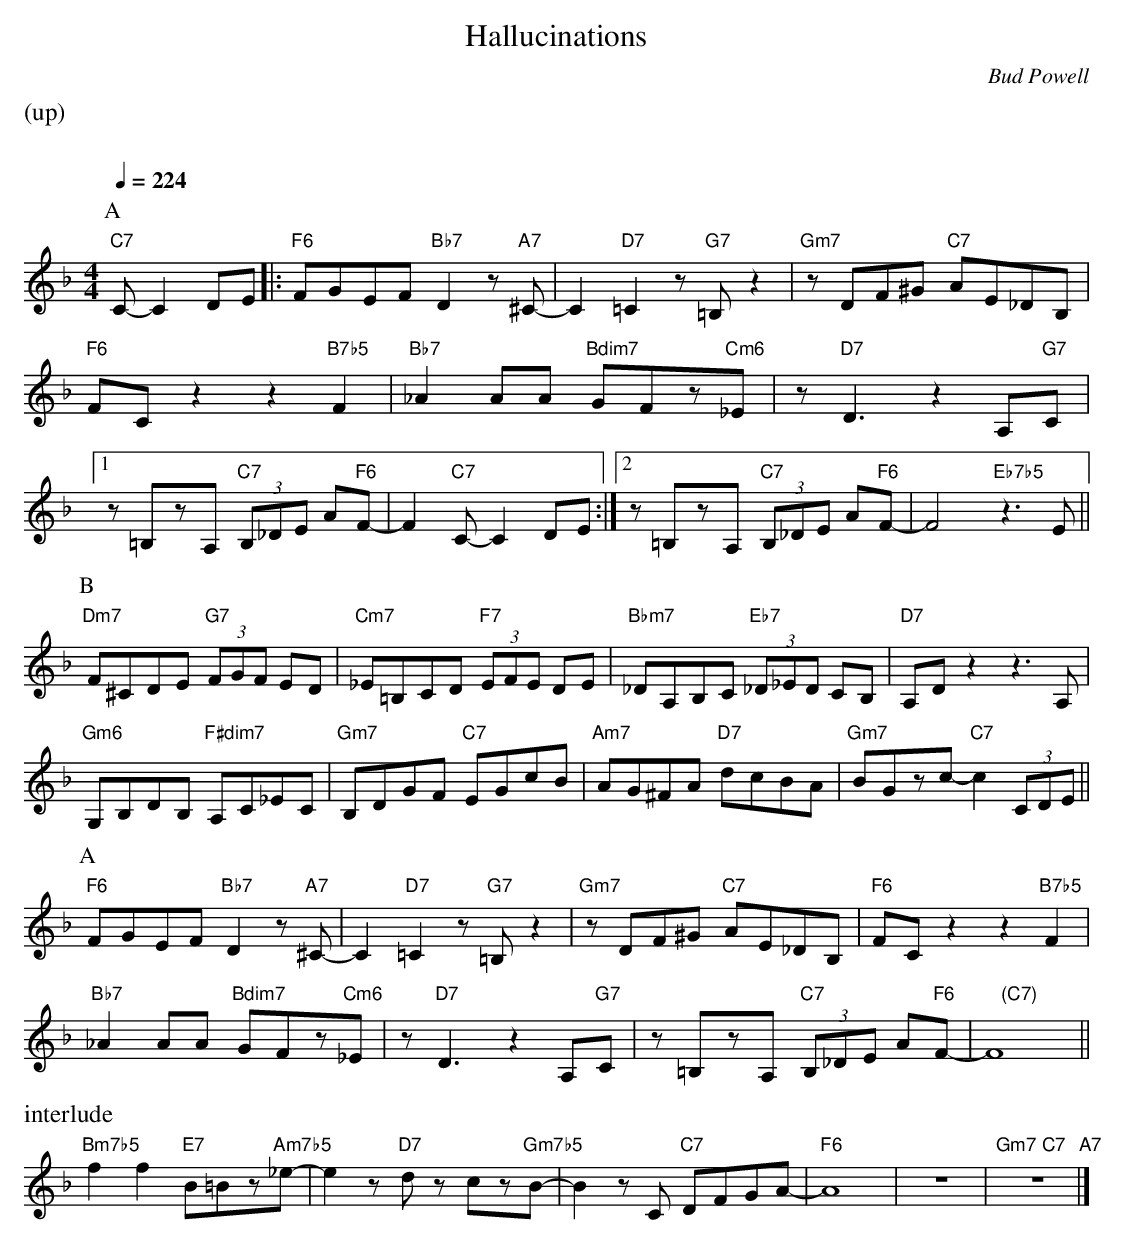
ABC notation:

X:1
T: Hallucinations
M:4/4
L:1/8
C:Bud Powell
Q:1/4=224
K:F
%%text (up)
%%vskip 20
P: A
"C7"C-C2 DE|:"F6"FGEF "Bb7"D2 z"A7"^C-|C2 "D7"=C2 z"G7"=B,z2|"Gm7"zDF^G "C7"AE_DB,|
"F6"FCz2 z2"B7b5"F2|"Bb7"_A2AA "Bdim7"GFz"Cm6"_E|z"D7"D3 z2A,"G7"C|
[1z=B,zA, "C7"(3B,_DE A"F6"F-|F2"C7"C- C2DE:|[2z=B,zA, "C7"(3B,_DE A"F6"F-|F4 "Eb7b5"z3E||
P: B
"Dm7"F^CDE "G7"(3FGF ED|"Cm7"_E=B,CD "F7"(3EFE DE|"Bbm7"_DA,B,C "Eb7"(3_D_ED CB,|"D7"A,Dz2 z3A,|
"Gm6"G,B,DB, "F#dim7"A,C_EC|"Gm7"B,DGF "C7"EGcB|"Am7"AG^FA "D7"dcBA|"Gm7"BGzc- "C7"c2(3CDE||
P: A
"F6"FGEF "Bb7"D2 z"A7"^C-|C2 "D7"=C2 z"G7"=B,z2|"Gm7"zDF^G "C7"AE_DB,|"F6"FCz2 z2"B7b5"F2|
"Bb7"_A2AA "Bdim7"GFz"Cm6"_E|z"D7"D3 z2A,"G7"C|z=B,zA, "C7"(3B,_DE A"F6"F-|"    (C7)"F8||
%%text interlude
"Bm7b5"f2f2 "E7"B=Bz"Am7b5"_e-|e2z"D7"d zcz"Gm7b5"B-|B2zC "C7"DFGA-|"F6"A8|z8|"Gm7 C7"z8"A7"|]
